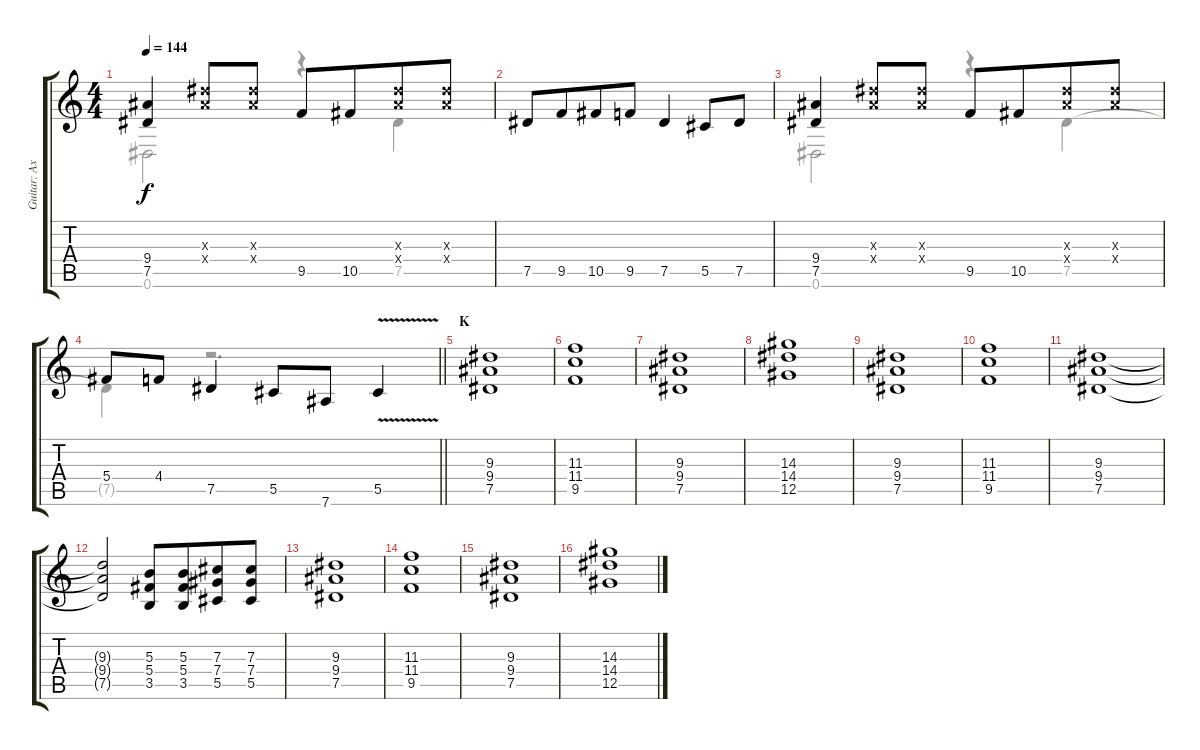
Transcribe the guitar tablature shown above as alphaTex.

\track ("Guitar: Axel" "Guitar: Ax") {instrument electricguitarjazz}
\staff {score tabs}
\tuning (Eb4 Bb3 Gb3 Db3 Ab2 Eb2) {hide}
\voice
\ts (4 4)
\tempo 144
\clef g2
\ks c
(9.4 7.5).4{dy f} (9.3{x} 9.4{x}).8 (9.3{x} 9.4{x}).8 9.5.8 10.5.8{beam merge} (9.3{x} 9.4{x}).8 (9.3{x} 9.4{x}).8 |
7.5.8 9.5.8{beam merge} 10.5.8 9.5.8 7.5.4 5.5.8{beam merge} 7.5.8 |
(9.4 7.5).4 (9.3{x} 9.4{x}).8 (9.3{x} 9.4{x}).8 9.5.8 10.5.8{beam merge} (9.3{x} 9.4{x}).8 (9.3{x} 9.4{x}).8 |
\barLineRight lightlight
5.4.8 4.4.8{beam merge} 7.5.4 5.5.8 7.6.8 5.5{v}.4 |
\section ("" "K")
(9.3 9.4 7.5).1 |
(11.3 11.4 9.5).1 |
(9.3 9.4 7.5).1 |
(14.3 14.4 12.5).1 |
(9.3 9.4 7.5).1 |
(11.3 11.4 9.5).1 |
(9.3 9.4 7.5).1 |
(9.3{t} 9.4{t} 7.5{t}).2 (5.3 5.4 3.5).8 (5.3 5.4 3.5).8{beam merge} (7.3 7.4 5.5).8 (7.3 7.4 5.5).8 |
(9.3 9.4 7.5).1 |
(11.3 11.4 9.5).1 |
(9.3 9.4 7.5).1 |
(14.3 14.4 12.5).1
\voice
\clef g2
\ottava regular
\simile none
\ks c
0.6.2{dy f} r.4 7.5.4 |
|
0.6.2 r.4 7.5.4 |
\barLineRight lightlight
7.5{t}.4 r.2{d} |
|
|
|
|
|
|
|
|
|
|
|
